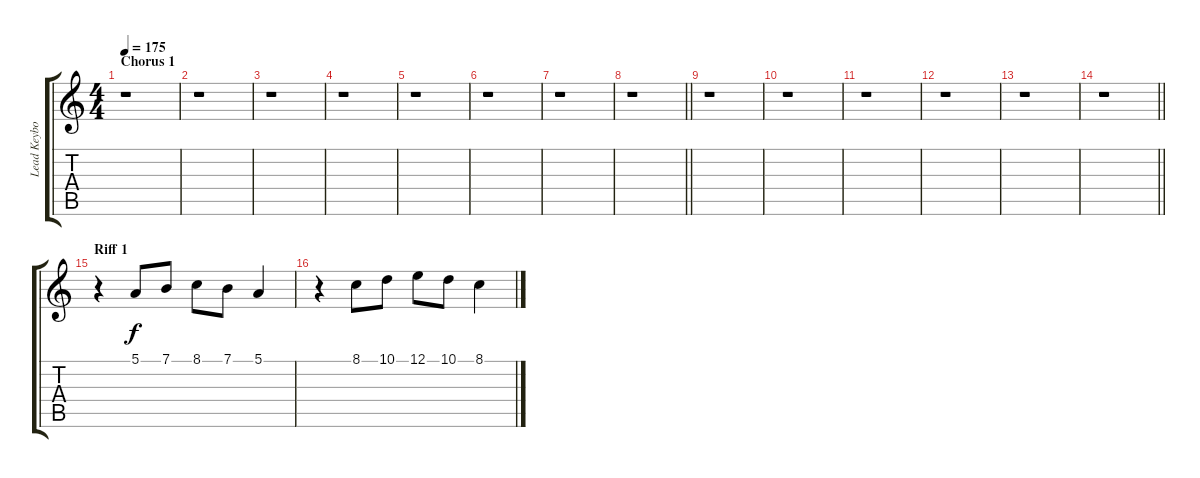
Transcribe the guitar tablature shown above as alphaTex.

\track ("Lead Keyboard: Manuel Schallinger" "Lead Keybo") {instrument fx4atmosphere}
\staff {score tabs}
\tuning (E4 B3 G3 D3 A2 E2) {hide}
\ts (4 4)
\section ("" "Chorus 1")
\tempo 175
\clef g2
\ks aminor
r.1{dy f} |
r.1 |
r.1 |
r.1 |
r.1 |
r.1 |
r.1 |
\barLineRight lightlight
r.1 |
r.1 |
r.1 |
r.1 |
r.1 |
r.1 |
\barLineRight lightlight
r.1 |
\section ("" "Riff 1")
r.4 5.1.8 7.1.8 8.1.8 7.1.8 5.1.4 |
r.4 8.1.8 10.1.8 12.1.8 10.1.8 8.1.4
